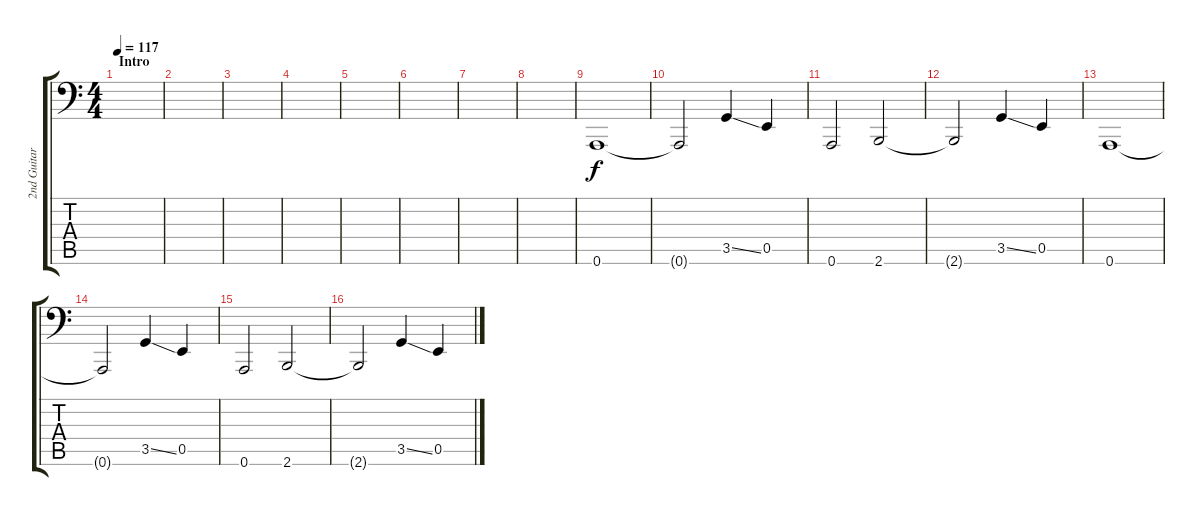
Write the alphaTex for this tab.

\track ("2nd Guitar (with a nice effect,too)" "2nd Guitar") {instrument vibraphone}
\staff {score tabs}
\tuning (E4 B3 G3 A2 E2 A1) {hide}
\ts (4 4)
\section ("" "Intro")
\tempo 117
\clef f4
\ks c
|
|
|
|
|
|
|
|
0.6.1 |
0.6{t}.2 3.5{ss}.4 0.5.4 |
0.6.2 2.6.2 |
2.6{t}.2 3.5{ss}.4 0.5.4 |
\section ("" "")
0.6.1 |
0.6{t}.2 3.5{ss}.4 0.5.4 |
0.6.2 2.6.2 |
2.6{t}.2 3.5{ss}.4 0.5.4
